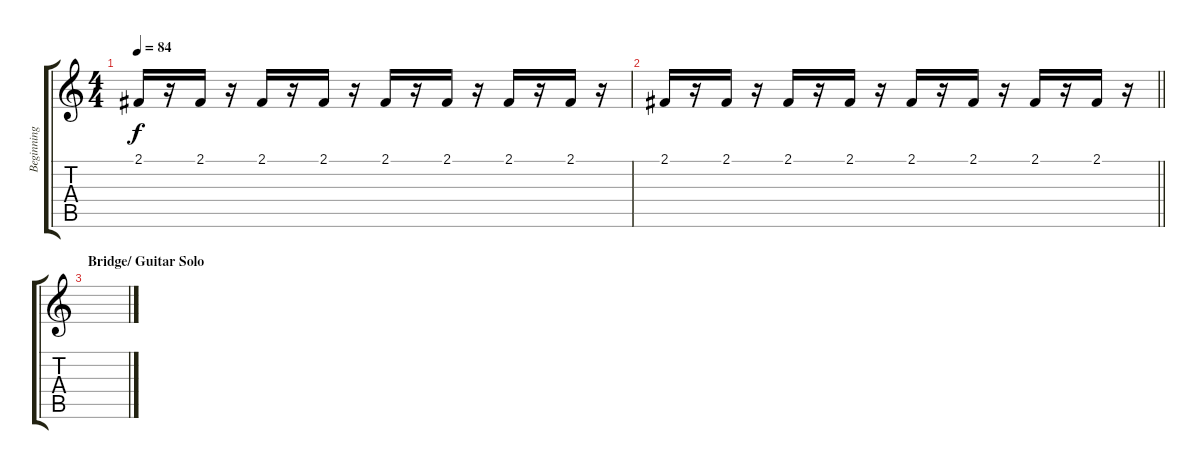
\track ("Beginning Voices" "Beginning ") {instrument choiraahs}
\staff {score tabs}
\tuning (E4 B3 G3 D3 A2 E2) {hide}
\ts (4 4)
\tempo 84
\clef g2
\ks c
2.1.16{dy f} r.16 2.1.16 r.16 2.1.16 r.16 2.1.16 r.16 2.1.16 r.16 2.1.16 r.16 2.1.16 r.16 2.1.16 r.16 |
\barLineRight lightlight
2.1.16 r.16 2.1.16 r.16 2.1.16 r.16 2.1.16 r.16 2.1.16 r.16 2.1.16 r.16 2.1.16 r.16 2.1.16 r.16 |
\section ("" "Bridge/ Guitar Solo")
